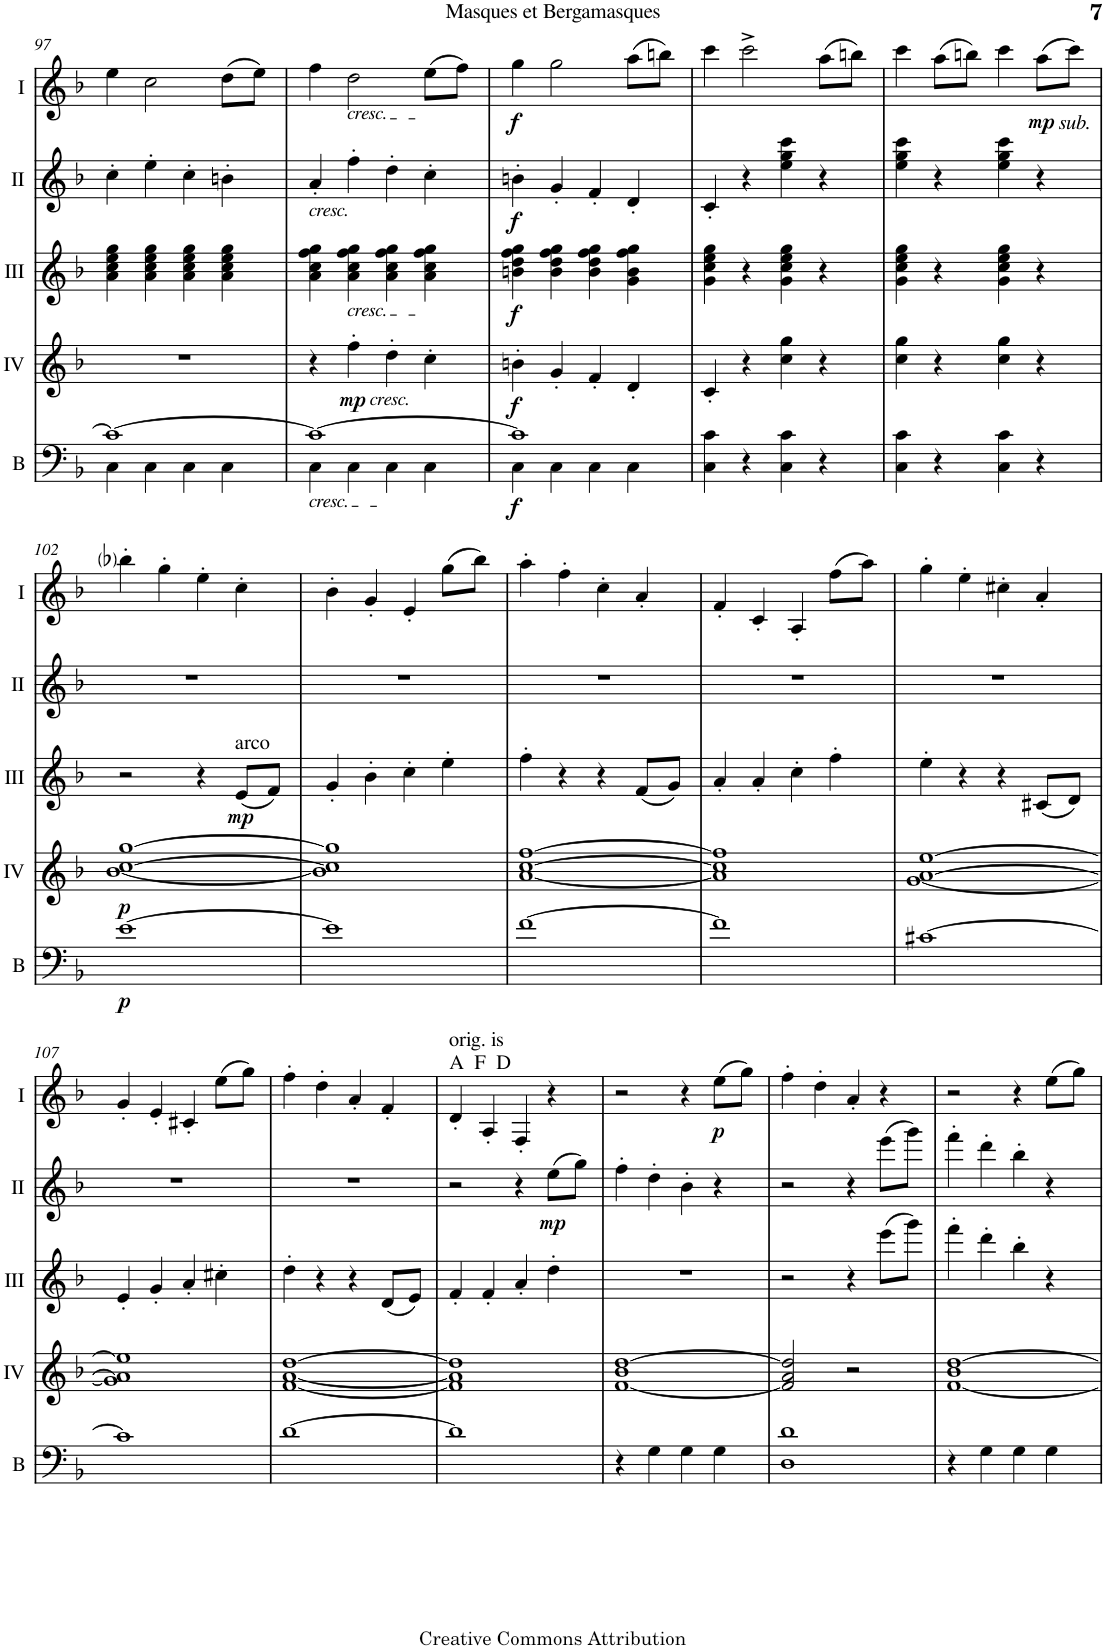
**kern	**dynam	**kern	**dynam	**kern	**dynam	**kern	**dynam	**kern	**dynam
*part5	*part5	*part4	*part4	*part3	*part3	*part2	*part2	*part1	*part1
*staff5	*staff5	*staff4	*staff4	*staff3	*staff3	*staff2	*staff2	*staff1	*staff1
*I"Bass	*	*I"Acc. 4	*	*I"Acc. 3	*	*I"Acc. 2	*	*I"Acc. 1	*
*I'B	*	*	*	*	*	*	*	*	*
!!LO:PB:g=z
*clefF4	*	*clefG2	*	*clefG2	*	*clefG2	*	*clefG2	*
*Trd7c12	*	*Trd7c12	*	*Trd7c12	*	*	*	*	*
*k[b-]	*	*k[b-]	*	*k[b-]	*	*k[b-]	*	*k[b-]	*
*M2/2	*	*M2/2	*	*M2/2	*	*M2/2	*	*M2/2	*
*met(c|)	*	*met(c|)	*	*met(c|)	*	*met(c|)	*	*met(c|)	*
=97	=97	=97	=97	=97	=97	=97	=97	=97	=97
*^	*	*	*	*	*	*	*	*	*
1c_	4C\	.	1r	.	4a\ 4cc\ 4ee\ 4gg\	.	4cc'\	.	4ee\	.
.	4C\	.	.	.	4a\ 4cc\ 4ee\ 4gg\	.	4ee'\	.	2cc\	.
.	4C\	.	.	.	4a\ 4cc\ 4ee\ 4gg\	.	4cc'\	.	.	.
.	4C\	.	.	.	4a\ 4cc\ 4ee\ 4gg\	.	4bn'\	.	(8dd\L	.
.	.	.	.	.	.	.	.	.	8ee\J)	.
=98	=98	=98	=98	=98	=98	=98	=98	=98	=98	=98
!	!	!	!	!	!	!	!LO:TX:b:i:t=cresc.	!	!	!
!LO:TX:b:i:t=cresc.	!	!	!	!	!	!	!	!	!	!
1c_	4C\	.	4r	.	4a\ 4cc\ 4ff\ 4gg\	.	4a'/	.	4ff\	.
!	!	!	!	!	!	!	!	!	!LO:TX:b:i:t=cresc.	!
!	!	!	!	!	!LO:TX:b:i:t=cresc.	!	!	!	!	!
!	!	!	!LO:TX:b:i:t=cresc.	!	!	!	!	!	!	!
!	!	!	!	!LO:DY:b	!	!	!	!	!	!
.	4C\	.	4ff'\	mp	4a\ 4cc\ 4ff\ 4gg\	.	4ff'\	.	2dd\	.
.	4C\	.	4dd'\	.	4a\ 4cc\ 4ff\ 4gg\	.	4dd'\	.	.	.
.	4C\	.	4cc'\	.	4a\ 4cc\ 4ff\ 4gg\	.	4cc'\	.	(8ee\L	.
.	.	.	.	.	.	.	.	.	8ff\J)	.
=99	=99	=99	=99	=99	=99	=99	=99	=99	=99	=99
!	!	!LO:DY:b	!	!LO:DY:b	!	!LO:DY:b	!	!LO:DY:b	!	!LO:DY:b
1c]	4C\	f	4bn'\	f	4bn\ 4dd\ 4ff\ 4gg\	f	4bn'\	f	4gg\	f
.	4C\	.	4g'/	.	4b\ 4dd\ 4ff\ 4gg\	.	4g'/	.	2gg\	.
.	4C\	.	4f'/	.	4b\ 4dd\ 4ff\ 4gg\	.	4f'/	.	.	.
.	4C\	.	4d'/	.	4g\ 4b\ 4ff\ 4gg\	.	4d'/	.	(8aa\L	.
.	.	.	.	.	.	.	.	.	8bbn\J)	.
*v	*v	*	*	*	*	*	*	*	*	*
=100	=100	=100	=100	=100	=100	=100	=100	=100	=100
4C\ 4c\	.	4c'/	.	4g\ 4cc\ 4ee\ 4gg\	.	4c'/	.	4ccc\	.
4r	.	4r	.	4r	.	4r	.	2ccc^\	.
4C\ 4c\	.	4cc\ 4gg\	.	4g\ 4cc\ 4ee\ 4gg\	.	4ee\ 4gg\ 4ccc\	.	.	.
4r	.	4r	.	4r	.	4r	.	(8aa\L	.
.	.	.	.	.	.	.	.	8bbn\J)	.
=101	=101	=101	=101	=101	=101	=101	=101	=101	=101
4C\ 4c\	.	4cc\ 4gg\	.	4g\ 4cc\ 4ee\ 4gg\	.	4ee\ 4gg\ 4ccc\	.	4ccc\	.
4r	.	4r	.	4r	.	4r	.	(8aa\L	.
.	.	.	.	.	.	.	.	8bbn\J)	.
4C\ 4c\	.	4cc\ 4gg\	.	4g\ 4cc\ 4ee\ 4gg\	.	4ee\ 4gg\ 4ccc\	.	4ccc\	.
!	!	!	!	!	!	!	!	!LO:TX:b:i:t=sub.	!
!	!	!	!	!	!	!	!	!	!LO:DY:b
4r	.	4r	.	4r	.	4r	.	(8aa\L	mp
.	.	.	.	.	.	.	.	8ccc\J)	.
!!LO:LB:g=z
=102	=102	=102	=102	=102	=102	=102	=102	=102	=102
!	!LO:DY:b	!	!LO:DY:b	!	!	!	!	!	!
[1e	p	[1b- [1cc [1gg	p	2r	.	1r	.	4bb-i'\	.
.	.	.	.	.	.	.	.	4gg'\	.
.	.	.	.	4r	.	.	.	4ee'\	.
!	!	!	!	!LO:TX:a:t=arco	!	!	!	!	!
!	!	!	!	!	!LO:DY:b	!	!	!	!
.	.	.	.	(8e/L	mp	.	.	4cc'\	.
.	.	.	.	8f/J)	.	.	.	.	.
=103	=103	=103	=103	=103	=103	=103	=103	=103	=103
1e]	.	1b-] 1cc] 1gg]	.	4g'/	.	1r	.	4b-'\	.
.	.	.	.	4b-'\	.	.	.	4g'/	.
.	.	.	.	4cc'\	.	.	.	4e'/	.
.	.	.	.	4ee'\	.	.	.	(8gg\L	.
.	.	.	.	.	.	.	.	8bb-\J)	.
=104	=104	=104	=104	=104	=104	=104	=104	=104	=104
[1f	.	[1a [1cc [1ff	.	4ff'\	.	1r	.	4aa'\	.
.	.	.	.	4r	.	.	.	4ff'\	.
.	.	.	.	4r	.	.	.	4cc'\	.
.	.	.	.	(8f/L	.	.	.	4a'/	.
.	.	.	.	8g/J)	.	.	.	.	.
=105	=105	=105	=105	=105	=105	=105	=105	=105	=105
1f]	.	1a] 1cc] 1ff]	.	4a'/	.	1r	.	4f'/	.
.	.	.	.	4a'/	.	.	.	4c'/	.
.	.	.	.	4cc'\	.	.	.	4A'/	.
.	.	.	.	4ff'\	.	.	.	(8ff\L	.
.	.	.	.	.	.	.	.	8aa\J)	.
=106	=106	=106	=106	=106	=106	=106	=106	=106	=106
[1c#X	.	[1g [1a [1ee	.	4ee'\	.	1r	.	4gg'\	.
.	.	.	.	4r	.	.	.	4ee'\	.
.	.	.	.	4r	.	.	.	4cc#X'\	.
.	.	.	.	(8c#X/L	.	.	.	4a'/	.
.	.	.	.	8d/J)	.	.	.	.	.
!!LO:LB:g=z
=107	=107	=107	=107	=107	=107	=107	=107	=107	=107
1c#]	.	1g] 1a] 1ee]	.	4e'/	.	1r	.	4g'/	.
.	.	.	.	4g'/	.	.	.	4e'/	.
.	.	.	.	4a'/	.	.	.	4c#X'/	.
.	.	.	.	4cc#X'\	.	.	.	(8ee\L	.
.	.	.	.	.	.	.	.	8gg\J)	.
=108	=108	=108	=108	=108	=108	=108	=108	=108	=108
[1d	.	[1f [1a [1dd	.	4dd'\	.	1r	.	4ff'\	.
.	.	.	.	4r	.	.	.	4dd'\	.
.	.	.	.	4r	.	.	.	4a'/	.
.	.	.	.	(8d/L	.	.	.	4f'/	.
.	.	.	.	8e/J)	.	.	.	.	.
=109	=109	=109	=109	=109	=109	=109	=109	=109	=109
!	!	!	!	!	!	!	!	!LO:TX:a:t=orig. is	!
!	!	!	!	!	!	!	!	!LO:TX:a:t=A  F  D	!
1d]	.	1f] 1a] 1dd]	.	4f'/	.	2r	.	4d'/	.
.	.	.	.	4f'/	.	.	.	4A'/	.
.	.	.	.	4a'/	.	4r	.	4F'/	.
!	!	!	!	!	!	!	!LO:DY:b	!	!
.	.	.	.	4dd'\	.	(8ee\L	mp	4r	.
.	.	.	.	.	.	8gg\J)	.	.	.
=110	=110	=110	=110	=110	=110	=110	=110	=110	=110
4r	.	[1f 1b- [1dd	.	1r	.	4ff'\	.	2r	.
4G\	.	.	.	.	.	4dd'\	.	.	.
4G\	.	.	.	.	.	4b-'\	.	4r	.
!	!	!	!	!	!	!	!	!	!LO:DY:b
4G\	.	.	.	.	.	4r	.	(8ee\L	p
.	.	.	.	.	.	.	.	8gg\J)	.
=111	=111	=111	=111	=111	=111	=111	=111	=111	=111
1D 1d	.	2f/] 2a/ 2dd/]	.	2r	.	2r	.	4ff'\	.
.	.	.	.	.	.	.	.	4dd'\	.
.	.	2r	.	4r	.	4r	.	4a'/	.
.	.	.	.	(8eee\L	.	(8eee\L	.	4r	.
.	.	.	.	8ggg\J)	.	8ggg\J)	.	.	.
=112	=112	=112	=112	=112	=112	=112	=112	=112	=112
4r	.	[1f 1b- [1dd	.	4fff'\	.	4fff'\	.	2r	.
4G\	.	.	.	4ddd'\	.	4ddd'\	.	.	.
4G\	.	.	.	4bb-'\	.	4bb-'\	.	4r	.
4G\	.	.	.	4r	.	4r	.	(8ee\L	.
.	.	.	.	.	.	.	.	8gg\J)	.
=	=	=	=	=	=	=	=	=	=
*-	*-	*-	*-	*-	*-	*-	*-	*-	*-
